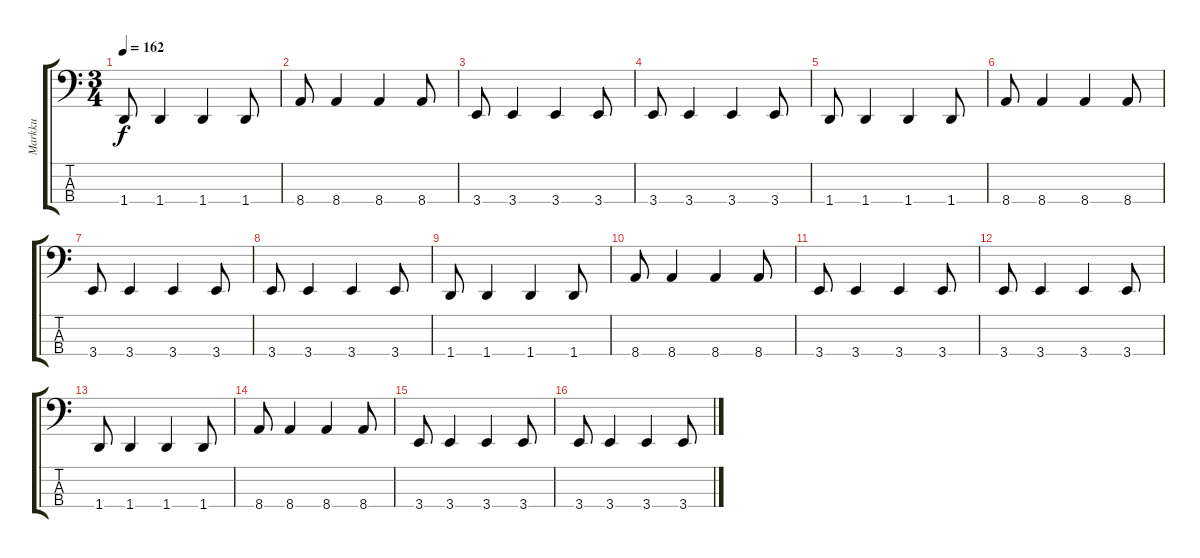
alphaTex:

\track ("Markku" "Markku") {instrument electricbasspick}
\staff {score tabs}
\tuning (Gb2 Db2 Ab1 Db1) {hide}
\ts (3 4)
\tempo 162
\clef f4
\ks c
1.4.8{dy f} 1.4.4 1.4.4 1.4.8 |
8.4.8 8.4.4 8.4.4 8.4.8 |
3.4.8 3.4.4 3.4.4 3.4.8 |
3.4.8 3.4.4 3.4.4 3.4.8 |
1.4.8 1.4.4 1.4.4 1.4.8 |
8.4.8 8.4.4 8.4.4 8.4.8 |
3.4.8 3.4.4 3.4.4 3.4.8 |
3.4.8 3.4.4 3.4.4 3.4.8 |
1.4.8 1.4.4 1.4.4 1.4.8 |
8.4.8 8.4.4 8.4.4 8.4.8 |
3.4.8 3.4.4 3.4.4 3.4.8 |
3.4.8 3.4.4 3.4.4 3.4.8 |
1.4.8 1.4.4 1.4.4 1.4.8 |
8.4.8 8.4.4 8.4.4 8.4.8 |
3.4.8 3.4.4 3.4.4 3.4.8 |
3.4.8 3.4.4 3.4.4 3.4.8
